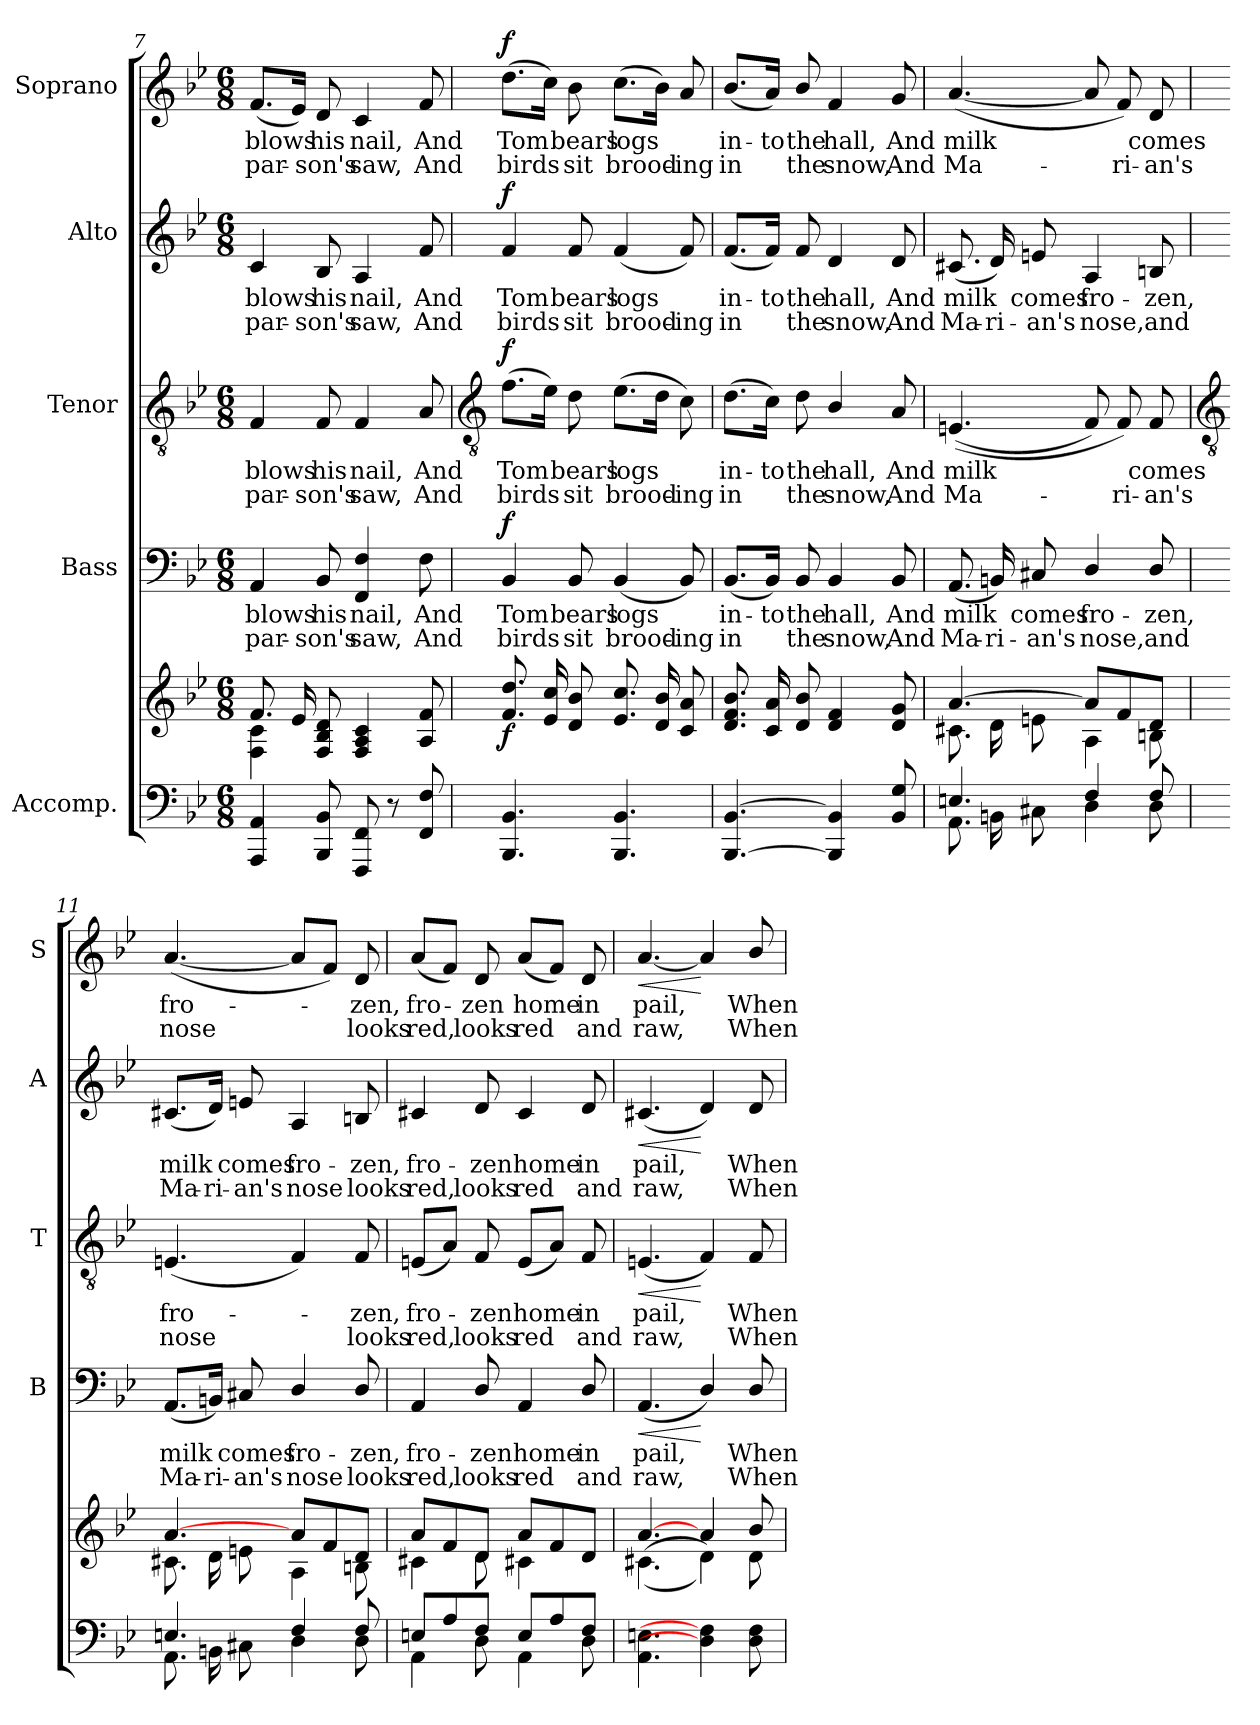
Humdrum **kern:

**kern	**kern	**dynam	**kern	**text	**text	**dynam	**kern	**text	**text	**dynam	**kern	**text	**text	**dynam	**kern	**text	**text	**dynam
*part5	*part5	*part5	*part4	*part4	*part4	*part4	*part3	*part3	*part3	*part3	*part2	*part2	*part2	*part2	*part1	*part1	*part1	*part1
*staff6	*staff5	*staff5/6	*staff4	*staff4	*staff4	*staff4	*staff3	*staff3	*staff3	*staff3	*staff2	*staff2	*staff2	*staff2	*staff1	*staff1	*staff1	*staff1
*I"Accomp.	*	*	*I"Bass	*	*	*	*I"Tenor	*	*	*	*I"Alto	*	*	*	*I"Soprano	*	*	*
*	*	*	*I'B	*	*	*	*I'T	*	*	*	*I'A	*	*	*	*I'S	*	*	*
*clefF4	*clefG2	*	*clefF4	*	*	*	*clefGv2	*	*	*	*clefG2	*	*	*	*clefG2	*	*	*
*k[b-e-]	*k[b-e-]	*	*k[b-e-]	*	*	*	*k[b-e-]	*	*	*	*k[b-e-]	*	*	*	*k[b-e-]	*	*	*
*B-:	*B-:	*	*B-:	*	*	*	*B-:	*	*	*	*B-:	*	*	*	*B-:	*	*	*
*M6/8	*M6/8	*	*M6/8	*	*	*	*M6/8	*	*	*	*M6/8	*	*	*	*M6/8	*	*	*
=7	=7	=7	=7	=7	=7	=7	=7	=7	=7	=7	=7	=7	=7	=7	=7	=7	=7	=7
*	*^	*	*	*	*	*	*	*	*	*	*	*	*	*	*	*	*	*
!	!	!	!	!	!LO:LY:b	!LO:LY:b	!	!	!LO:LY:b	!LO:LY:b	!	!	!LO:LY:b	!LO:LY:b	!	!	!LO:LY:b	!LO:LY:b	!
4AAA 4AA	8.fL	4F\ 4c\	.	4AA	blows	par-	.	4F	blows	par-	.	4c	blows	par-	.	(<8.fL	blows	par-	.
.	16e-L	.	.	.	.	.	.	.	.	.	.	.	.	.	.	16e-J)	.	.	.
!	!	!	!	!	!LO:LY:b	!LO:LY:b	!	!	!LO:LY:b	!LO:LY:b	!	!	!LO:LY:b	!LO:LY:b	!	!	!LO:LY:b	!LO:LY:b	!
8BBB- 8BB-	8F 8B- 8dJ	2ryy	.	8BB-	-his	son's	.	8F	-his	son's	.	8B-	-his	son's	.	8d	his	son's	.
!	!	!	!	!	!LO:LY:b	!LO:LY:b	!	!	!LO:LY:b	!LO:LY:b	!	!	!LO:LY:b	!LO:LY:b	!	!	!LO:LY:b	!LO:LY:b	!
8FFF 8FF	4F 4A 4c	.	.	4FF 4F	nail,	saw,	.	4F	nail,	saw,	.	4A	nail,	saw,	.	4c	nail,	saw,	.
8r	.	.	.	.	.	.	.	.	.	.	.	.	.	.	.	.	.	.	.
!	!	!	!	!	!LO:LY:b	!LO:LY:b	!	!	!LO:LY:b	!LO:LY:b	!	!	!LO:LY:b	!LO:LY:b	!	!	!LO:LY:b	!LO:LY:b	!
8FF 8F	8A 8f	.	.	8F	And	And	.	8A	And	And	.	8f	And	And	.	8f	And	And	.
!!LO:LB:g=z
=8	=8	=8	=8	=8	=8	=8	=8	=8	=8	=8	=8	=8	=8	=8	=8	=8	=8	=8	=8
*	*	*	*	*	*	*	*	*clefGv2	*	*	*	*	*	*	*	*	*	*	*
*^	*	*	*	*	*	*	*	*	*	*	*	*	*	*	*	*	*	*	*
!	!LO:N:vis=1	!	!LO:N:vis=1	!LO:DY:b	!	!LO:LY:b	!LO:LY:b	!LO:DY:b	!	!LO:LY:b	!LO:LY:b	!LO:DY:b	!	!LO:LY:b	!LO:LY:b	!LO:DY:b	!	!LO:LY:b	!LO:LY:b	!LO:DY:b
4.BBB-/ 4.BB-/	2.ryy	8.f 8.ddL	2.ryy	f	4BB-	Tom	birds	f	(>8.fL	Tom	birds	f	4f	Tom	birds	f	(>8.ddL	Tom	birds	f
.	.	16e- 16ccL	.	.	.	.	.	.	16e-J)	.	.	.	.	.	.	.	16ccJ)	.	.	.
!	!	!	!	!	!	!LO:LY:b	!LO:LY:b	!	!	!LO:LY:b	!LO:LY:b	!	!	!LO:LY:b	!LO:LY:b	!	!	!LO:LY:b	!LO:LY:b	!
.	.	8d 8b-J	.	.	8BB-	bears	sit	.	8d	bears	sit	.	8f	bears	sit	.	8b-	bears	sit	.
!	!	!	!	!	!	!LO:LY:b	!LO:LY:b	!	!	!LO:LY:b	!LO:LY:b	!	!	!LO:LY:b	!LO:LY:b	!	!	!LO:LY:b	!LO:LY:b	!
4.BBB-/ 4.BB-/	.	8.e- 8.ccL	.	.	(<4BB-	logs	brood-	.	(>8.e-L	logs	brood-	.	(<4f	logs	brood-	.	(>8.ccL	logs	brood-	.
.	.	16d 16b-L	.	.	.	.	.	.	16dJ	.	.	.	.	.	.	.	16b-J)	.	.	.
!	!	!	!	!	!	!	!LO:LY:b	!	!	!	!LO:LY:b	!	!	!	!LO:LY:b	!	!	!	!LO:LY:b	!
.	.	8c 8aJ	.	.	8BB-)	.	-ing	.	8c)	.	ing	.	8f)	.	-ing	.	8a	.	ing	.
=9	=9	=9	=9	=9	=9	=9	=9	=9	=9	=9	=9	=9	=9	=9	=9	=9	=9	=9	=9	=9
!	!LO:N:vis=1	!	!LO:N:vis=1	!	!	!LO:LY:b	!LO:LY:b	!	!	!LO:LY:b	!LO:LY:b	!	!	!LO:LY:b	!LO:LY:b	!	!	!LO:LY:b	!LO:LY:b	!
[4.BBB-/ [4.BB-/	2.ryy	8.d 8.f 8.b-L	2.ryy	.	(<8.BB-L	in-	-in	.	(>8.dL	in-	-in	.	(<8.fL	in-	-in	.	(<8.b-/L	in-	-in	.
!	!	!	!	!	!	!LO:LY:b	!	!	!	!LO:LY:b	!	!	!	!LO:LY:b	!	!	!	!LO:LY:b	!	!
.	.	16c 16aL	.	.	16BB-J)	to	.	.	16cJ)	to	.	.	16fJ)	to	.	.	16aJ)	to	.	.
!	!	!	!	!	!	!LO:LY:b	!LO:LY:b	!	!	!LO:LY:b	!LO:LY:b	!	!	!LO:LY:b	!LO:LY:b	!	!	!LO:LY:b	!LO:LY:b	!
.	.	8d 8b-J	.	.	8BB-	the	the	.	8d	the	the	.	8f	the	the	.	8b-/	the	the	.
!	!	!	!	!	!	!LO:LY:b	!LO:LY:b	!	!	!LO:LY:b	!LO:LY:b	!	!	!LO:LY:b	!LO:LY:b	!	!	!LO:LY:b	!LO:LY:b	!
4BBB-/] 4BB-/]	.	4d 4f	.	.	4BB-	hall,	snow,	.	4B-/	hall,	snow,	.	4d	hall,	snow,	.	4f	hall,	snow,	.
!	!	!	!	!	!	!LO:LY:b	!LO:LY:b	!	!	!LO:LY:b	!LO:LY:b	!	!	!LO:LY:b	!LO:LY:b	!	!	!LO:LY:b	!LO:LY:b	!
8BB-/ 8G/	.	8d 8g	.	.	8BB-	And	And	.	8A	And	And	.	8d	And	And	.	8g	And	And	.
=10	=10	=10	=10	=10	=10	=10	=10	=10	=10	=10	=10	=10	=10	=10	=10	=10	=10	=10	=10	=10
!	!	!	!	!	!	!LO:LY:b	!LO:LY:b	!	!	!LO:LY:b	!LO:LY:b	!	!	!LO:LY:b	!LO:LY:b	!	!	!LO:LY:b	!LO:LY:b	!
4.En/	8.AA\L	[4.a	8.c#X\L	.	(<8.AA	milk	Ma-	.	(<(<4.En	milk	Ma-	.	(<8.c#X	milk	Ma-	.	(<[4.a	milk	Ma--	.
!	!	!	!	!	!	!	!LO:LY:b	!	!	!	!	!	!	!	!LO:LY:b	!	!	!	!	!
.	16BBn\L	.	16d\L	.	16BBn)	.	-ri-	.	.	.	.	.	16d)	.	-ri-	.	.	.	.	.
!	!	!	!	!	!	!LO:LY:b	!LO:LY:b	!	!	!	!	!	!	!LO:LY:b	!LO:LY:b	!	!	!	!	!
.	8C#X\J	.	8en\J	.	8C#X	-comes	an's	.	.	.	.	.	8en	-comes	an's	.	.	.	.	.
!	!	!	!	!	!	!LO:LY:b	!LO:LY:b	!	!	!	!	!	!	!LO:LY:b	!LO:LY:b	!	!	!	!	!
4F/	4D\	8aL]	4A\	.	4D/	fro-	-nose,	.	8F)	.	.	.	4A	fro-	-nose,	.	8a]	.	.	.
!	!	!	!	!	!	!	!	!	!	!	!LO:LY:b	!	!	!	!	!	!	!	!LO:LY:b	!
.	.	8f	.	.	.	.	.	.	8F)	.	ri-	.	.	.	.	.	8f)	.	ri-	.
!	!	!	!	!	!	!LO:LY:b	!LO:LY:b	!	!	!LO:LY:b	!LO:LY:b	!	!	!LO:LY:b	!LO:LY:b	!	!	!LO:LY:b	!LO:LY:b	!
8F/	8D\	8dJ	8Bn\	.	8D/	zen,	and	.	8F	-comes	an's	.	8Bn	zen,	and	.	8d	-comes	an's	.
!!LO:LB:g=z
=11	=11	=11	=11	=11	=11	=11	=11	=11	=11	=11	=11	=11	=11	=11	=11	=11	=11	=11	=11	=11
*	*	*	*	*	*	*	*	*	*clefGv2	*	*	*	*	*	*	*	*	*	*	*
!	!	!	!	!	!	!LO:LY:b	!LO:LY:b	!	!	!LO:LY:b	!LO:LY:b	!	!	!LO:LY:b	!LO:LY:b	!	!	!LO:LY:b	!LO:LY:b	!
4.En/	8.AA\L	[4.a	8.c#X\L	.	(<8.AAL	milk	Ma-	.	(<4.En	fro-	nose	.	(<8.c#XL	milk	Ma-	.	(<[4.a	fro--	nose	.
!	!	!	!	!	!	!	!LO:LY:b	!	!	!	!	!	!	!	!LO:LY:b	!	!	!	!	!
.	16BBn\L	.	16d\L	.	16BBnJ)	.	-ri-	.	.	.	.	.	16dJ)	.	-ri-	.	.	.	.	.
!	!	!	!	!	!	!LO:LY:b	!LO:LY:b	!	!	!	!	!	!	!LO:LY:b	!LO:LY:b	!	!	!	!	!
.	8C#X\J	.	8en\J	.	8C#X	-comes	an's	.	.	.	.	.	8en	-comes	an's	.	.	.	.	.
!	!	!	!	!	!	!LO:LY:b	!LO:LY:b	!	!	!	!	!	!	!LO:LY:b	!LO:LY:b	!	!	!	!	!
4F/	4D\	8aL	4A\	.	4D/	fro-	-nose	.	4F)	.	.	.	4A	fro-	-nose	.	8aL]	.	.	.
.	.	8f	.	.	.	.	.	.	.	.	.	.	.	.	.	.	8fJ)	.	.	.
!	!	!	!	!	!	!LO:LY:b	!LO:LY:b	!	!	!LO:LY:b	!LO:LY:b	!	!	!LO:LY:b	!LO:LY:b	!	!	!LO:LY:b	!LO:LY:b	!
8F/	8D\	8dJ	8Bn\	.	8D/	zen,	looks	.	8F	zen,	looks	.	8Bn	zen,	looks	.	8d	zen,	looks	.
=12	=12	=12	=12	=12	=12	=12	=12	=12	=12	=12	=12	=12	=12	=12	=12	=12	=12	=12	=12	=12
!	!	!	!	!	!	!LO:LY:b	!LO:LY:b	!	!	!LO:LY:b	!LO:LY:b	!	!	!LO:LY:b	!LO:LY:b	!	!	!LO:LY:b	!LO:LY:b	!
8En/L	4AA\	8aL	4c#X\	.	4AA	fro-	-red,	.	(<8EnL	fro-	red,	.	4c#X	fro-	-red,	.	(<8aL	fro-	red,	.
8A/	.	8f	.	.	.	.	.	.	8AJ)	.	.	.	.	.	.	.	8fJ)	.	.	.
!	!	!	!	!	!	!LO:LY:b	!LO:LY:b	!	!	!LO:LY:b	!LO:LY:b	!	!	!LO:LY:b	!LO:LY:b	!	!	!LO:LY:b	!LO:LY:b	!
8F/J	8D\	8dJ	8d\	.	8D/	zen	looks	.	8F	zen	looks	.	8d	zen	looks	.	8d	zen	looks	.
!	!	!	!	!	!	!LO:LY:b	!LO:LY:b	!	!	!LO:LY:b	!LO:LY:b	!	!	!LO:LY:b	!LO:LY:b	!	!	!LO:LY:b	!LO:LY:b	!
8E/L	4AA\	8aL	4c#X\	.	4AA	home	red	.	(<8EL	home	red	.	4c#	home	red	.	(<8aL	home	red	.
8A/	.	8f	.	.	.	.	.	.	8AJ)	.	.	.	.	.	.	.	8fJ)	.	.	.
!	!	!	!	!	!	!LO:LY:b	!LO:LY:b	!	!	!LO:LY:b	!LO:LY:b	!	!	!LO:LY:b	!LO:LY:b	!	!	!LO:LY:b	!LO:LY:b	!
8F/J	8D\	8dJ	8ryy	.	8D/	in	and	.	8F	in	and	.	8d	in	and	.	8d	in	and	.
=13	=13	=13	=13	=13	=13	=13	=13	=13	=13	=13	=13	=13	=13	=13	=13	=13	=13	=13	=13	=13
!	!LO:N:vis=1	!	!	!	!	!LO:LY:b	!LO:LY:b	!LO:HP:b	!	!LO:LY:b	!LO:LY:b	!LO:HP:b	!	!LO:LY:b	!LO:LY:b	!LO:HP:b	!	!LO:LY:b	!LO:LY:b	!LO:HP:b
4.AA\ 4.En\	2.ryy	[4.a	(<(<4.c#X\	.	(<4.AA	pail,	raw,	<	(<4.En	pail,	raw,	<	(<4.c#X	pail,	raw,	<	[4.a	pail,	raw,	<
4D\] 4F\]	.	4a	4d\))	.	4D/)	.	.	[	4F)	.	.	[	4d)	.	.	[	4a]	.	.	[
!	!	!	!	!	!	!LO:LY:b	!LO:LY:b	!	!	!LO:LY:b	!LO:LY:b	!	!	!LO:LY:b	!LO:LY:b	!	!	!LO:LY:b	!LO:LY:b	!
8D\ 8F\	.	8b-/	8d\	.	8D/	When	When	.	8F	When	When	.	8d	When	When	.	8b-/	When	When	.
*v	*v	*	*	*	*	*	*	*	*	*	*	*	*	*	*	*	*	*	*	*
*	*v	*v	*	*	*	*	*	*	*	*	*	*	*	*	*	*	*	*	*
=	=	=	=	=	=	=	=	=	=	=	=	=	=	=	=	=	=	=
*-	*-	*-	*-	*-	*-	*-	*-	*-	*-	*-	*-	*-	*-	*-	*-	*-	*-	*-
